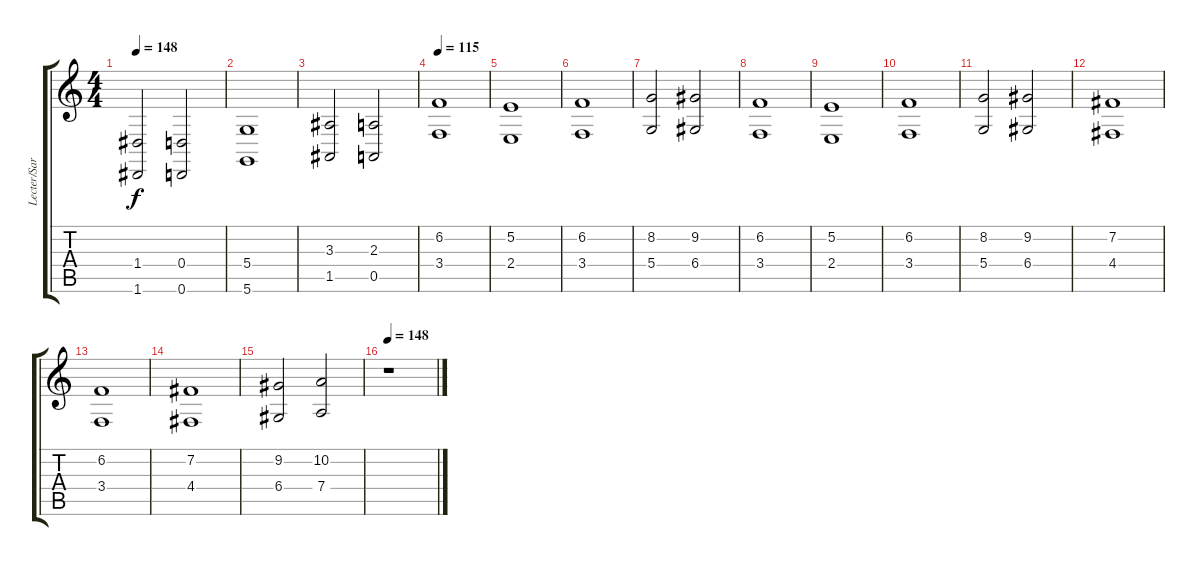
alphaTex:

\track ("Lecter/Sarah (Keyb/Choir)" "Lecter/Sar") {instrument pad4choir}
\staff {score tabs}
\tuning (E4 B3 G3 D3 A2 D2) {hide}
\ts (4 4)
\tempo 148
\clef g2
\ks c
(1.4{t} 1.6{t}).2{dy f} (0.4 0.6).2 |
(5.4 5.6).1 |
(3.3 1.5).2 (2.3 0.5).2 |
\tempo 115
(6.2 3.4).1 |
(5.2 2.4).1 |
(6.2 3.4).1 |
(8.2 5.4).2 (9.2 6.4).2 |
(6.2 3.4).1 |
(5.2 2.4).1 |
(6.2 3.4).1 |
(8.2 5.4).2 (9.2 6.4).2 |
(7.2 4.4).1 |
(6.2 3.4).1 |
(7.2 4.4).1 |
(9.2 6.4).2 (10.2 7.4).2 |
\tempo 148
r.1
